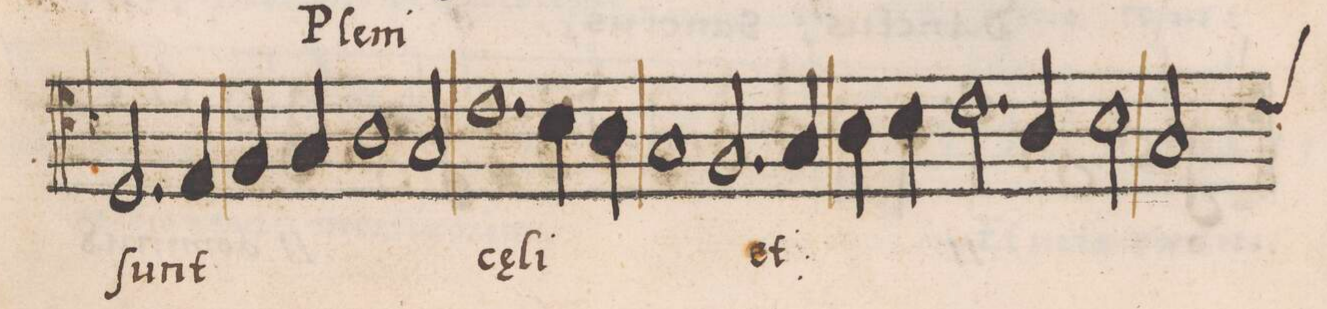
**kern	**text
*I"TENOR	*
*clefC4	*
*k[b-]	*
*met(c|)	*
*M2/1	*
2.D/	ſunt
4E/	.
=35	=35
4F/	.
4G/	.
1A	.
2G/	.
=36	=36
1.c	c(ae)-
4B-\	-li
4A\	.
=37	=37
1G	.
2.F/	et:
4G/	.
=38	=38
4A\	.
4B-\	.
2.c\	.
4A/	.
2B-\	.
=39	=39
*custos:c	*
2G/	.
*-	*-
